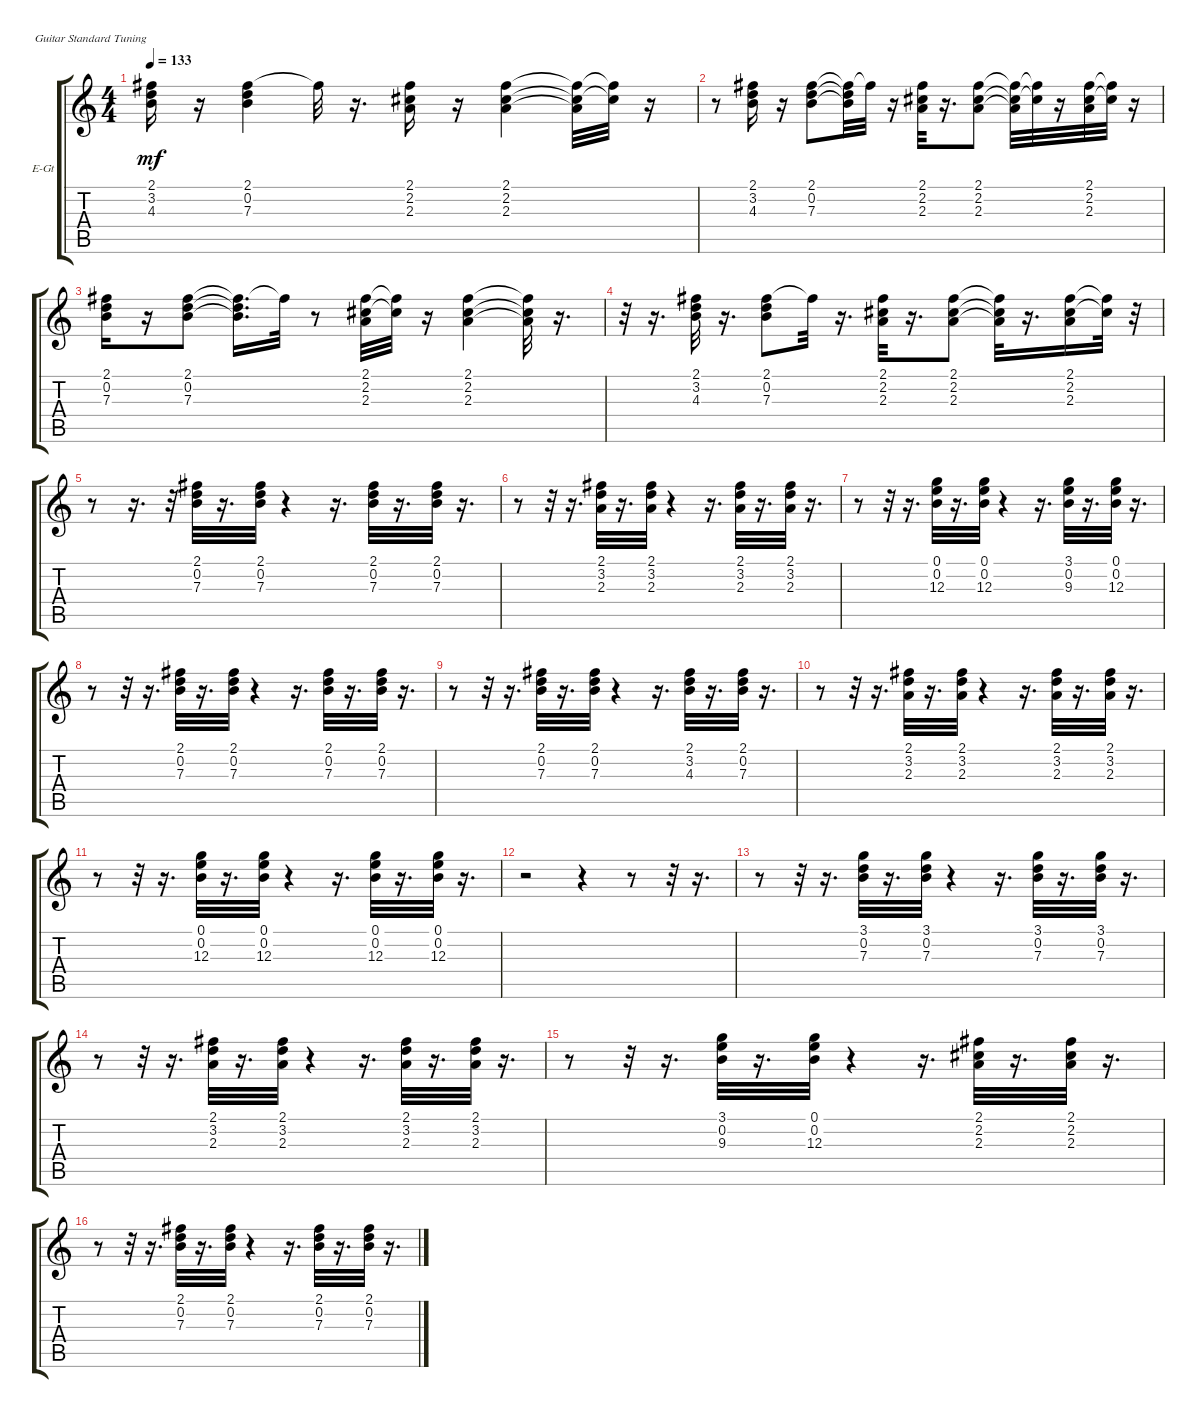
\defaultSystemsLayout 4
\bracketExtendMode groupsimilarinstruments
\firstSystemTrackNameOrientation horizontal
\otherSystemsTrackNameOrientation horizontal
\track ("Electric Guitar" "E-Gt") {instrument electricguitarclean}
\staff {score tabs}
\tuning (E4 B3 G3 D3 A2 E2)
\ts (4 4)
\tempo 133
\clef g2
\scale
0.5
\ks c
(3.2 4.3 2.1).16{dy mf} r.16 (0.2 2.1 7.3).4 2.1{t}.32 r.16{d} (2.2 2.3 2.1).16 r.16 (2.1 2.2 2.3).4 (2.1{t} 2.2{t} 2.3{t}).32 (2.1{t} 2.2{t}).32 r.16 |
\scale
0.5 r.8 (3.2 2.1 4.3).16 r.16 (2.1 0.2 7.3).8 (2.1{t} 0.2{t} 7.3{t}).32 2.1{t}.32 r.16 (2.3 2.1 2.2).32 r.16{d} (2.3 2.1 2.2).8 (2.3{t} 2.1{t} 2.2{t}).32 (2.1{t} 2.2{t}).32 r.16 (2.1 2.3 2.2).32 (2.1{t} 2.2{t}).32 r.16 |
\scale
0.5 (0.2 7.3 2.1).16 r.16 (2.1 0.2 7.3).8 (2.1{t} 0.2{t} 7.3{t}).16{d} 2.1{t}.32 r.8 (2.1 2.3 2.2).32 (2.1{t} 2.2{t}).32 r.16 (2.2 2.1 2.3).4 (2.2{t} 2.1{t} 2.3{t}).32 r.16{d} |
\scale
0.5 r.32 r.16{d} (3.2 4.3 2.1).32 r.16{d} (0.2 2.1 7.3).8 2.1{t}.32 r.16{d} (2.1 2.3 2.2).32 r.16{d} (2.3 2.2 2.1).8 (2.3{t} 2.2{t} 2.1{t}).32 r.16{d} (2.1 2.3 2.2).16 (2.1{t} 2.2{t}).32 r.32 |
\scale
0.5 r.8 r.16{d} r.32 (0.2 7.3 2.1).32 r.16{d} (0.2 7.3 2.1).32 r.4 r.16{d} (0.2 7.3 2.1).32 r.16{d} (0.2 2.1 7.3).32 r.16{d} |
\scale
0.5 r.8 r.32 r.16{d} (2.3 3.2 2.1).32 r.16{d} (2.3 3.2 2.1).32 r.4 r.16{d} (2.3 3.2 2.1).32 r.16{d} (2.3 3.2 2.1).32 r.16{d} |
\scale
0.5 r.8 r.32 r.16{d} (0.2 0.1 12.3).32 r.16{d} (0.2 0.1 12.3).32 r.4 r.16{d} (0.2 3.1 9.3).32 r.16{d} (0.1 0.2 12.3).32 r.16{d} |
\scale
0.5 r.8 r.32 r.16{d} (0.2 7.3 2.1).32 r.16{d} (0.2 2.1 7.3).32 r.4 r.16{d} (0.2 7.3 2.1).32 r.16{d} (0.2 7.3 2.1).32 r.16{d} |
\scale
0.5 r.8 r.32 r.16{d} (0.2 7.3 2.1).32 r.16{d} (0.2 7.3 2.1).32 r.4 r.16{d} (3.2 4.3 2.1).32 r.16{d} (0.2 7.3 2.1).32 r.16{d} |
\scale
0.5 r.8 r.32 r.16{d} (2.3 3.2 2.1).32 r.16{d} (3.2 2.1 2.3).32 r.4 r.16{d} (2.3 3.2 2.1).32 r.16{d} (2.3 3.2 2.1).32 r.16{d} |
\scale
0.5 r.8 r.32 r.16{d} (0.2 0.1 12.3).32 r.16{d} (0.2 0.1 12.3).32 r.4 r.16{d} (0.2 0.1 12.3).32 r.16{d} (0.2 0.1 12.3).32 r.16{d} |
\scale
0.5 r.2 r.4 r.8 r.32 r.16{d} |
\scale
0.5 r.8 r.32 r.16{d} (0.2 7.3 3.1).32 r.16{d} (0.2 3.1 7.3).32 r.4 r.16{d} (0.2 3.1 7.3).32 r.16{d} (0.2 7.3 3.1).32 r.16{d} |
\scale
0.5 r.8 r.32 r.16{d} (2.3 3.2 2.1).32 r.16{d} (2.3 2.1 3.2).32 r.4 r.16{d} (2.3 2.1 3.2).32 r.16{d} (2.3 2.1 3.2).32 r.16{d} |
\scale
0.5 r.8 r.32 r.16{d} (0.2 3.1 9.3).32 r.16{d} (0.2 0.1 12.3).32 r.4 r.16{d} (2.1 2.3 2.2).32 r.16{d} (2.3 2.1 2.2).32 r.16{d} |
\scale
0.5 r.8 r.32 r.16{d} (0.2 2.1 7.3).32 r.16{d} (0.2 7.3 2.1).32 r.4 r.16{d} (0.2 7.3 2.1).32 r.16{d} (0.2 2.1 7.3).32 r.16{d}
